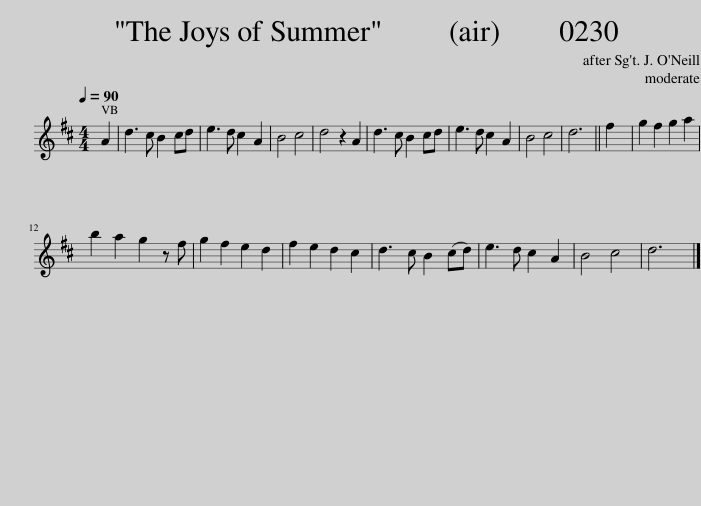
X:1
L:1/8
Q:1/4=90
M:4/4
I:linebreak $
K:D
V:1 treble
V:1
 A2 | d3 c B2 cd | e3 d c2 A2 | B4 c4 | d4 z2 A2 | %5
 d3 c B2 cd | e3 d c2 A2 | B4 c4 | d6 || f2 | %10
 g2 f2 g2 a2 |$ b2 a2 g2 z f | g2 f2 e2 d2 | f2 e2 d2 c2 | d3 c B2 (cd) | %15
 e3 d c2 A2 | B4 c4 | d6 |] %18
